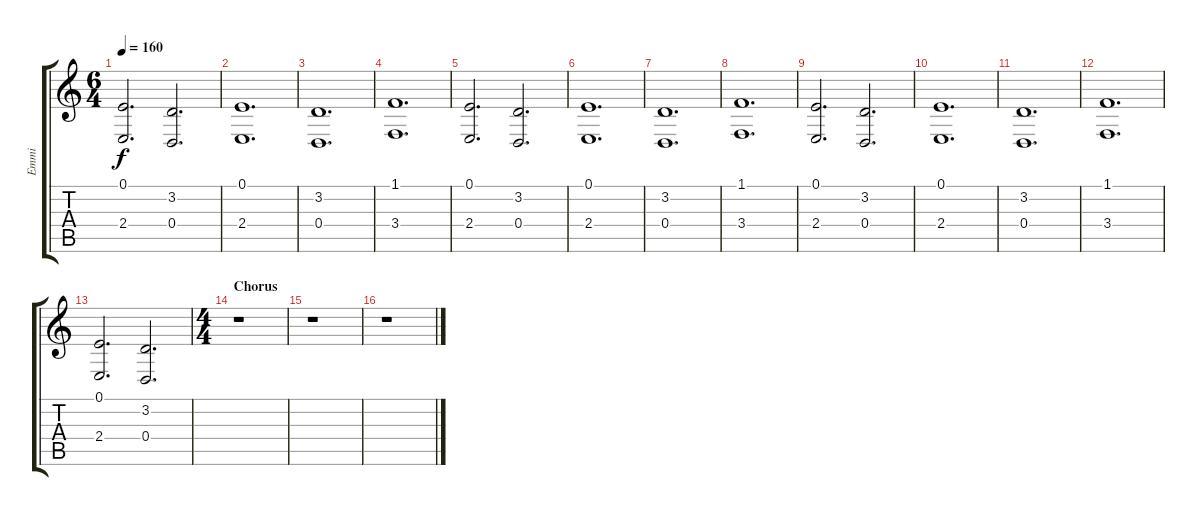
\track ("Emmi" "Emmi") {instrument stringensemble1}
\staff {score tabs}
\tuning (E4 B3 G3 D3 A2 E2) {hide}
\ts (6 4)
\tempo 160
\clef g2
\ks c
(0.1 2.4).2{d dy f} (3.2 0.4).2{d} |
(0.1 2.4).1{d} |
(3.2 0.4).1{d} |
(1.1 3.4).1{d} |
(0.1 2.4).2{d} (3.2 0.4).2{d} |
(0.1 2.4).1{d} |
(3.2 0.4).1{d} |
(1.1 3.4).1{d} |
(0.1 2.4).2{d} (3.2 0.4).2{d} |
(0.1 2.4).1{d} |
(3.2 0.4).1{d} |
(1.1 3.4).1{d} |
(0.1 2.4).2{d} (3.2 0.4).2{d} |
\ts (4 4)
\section ("" "Chorus")
r.1 |
r.1 |
r.1
